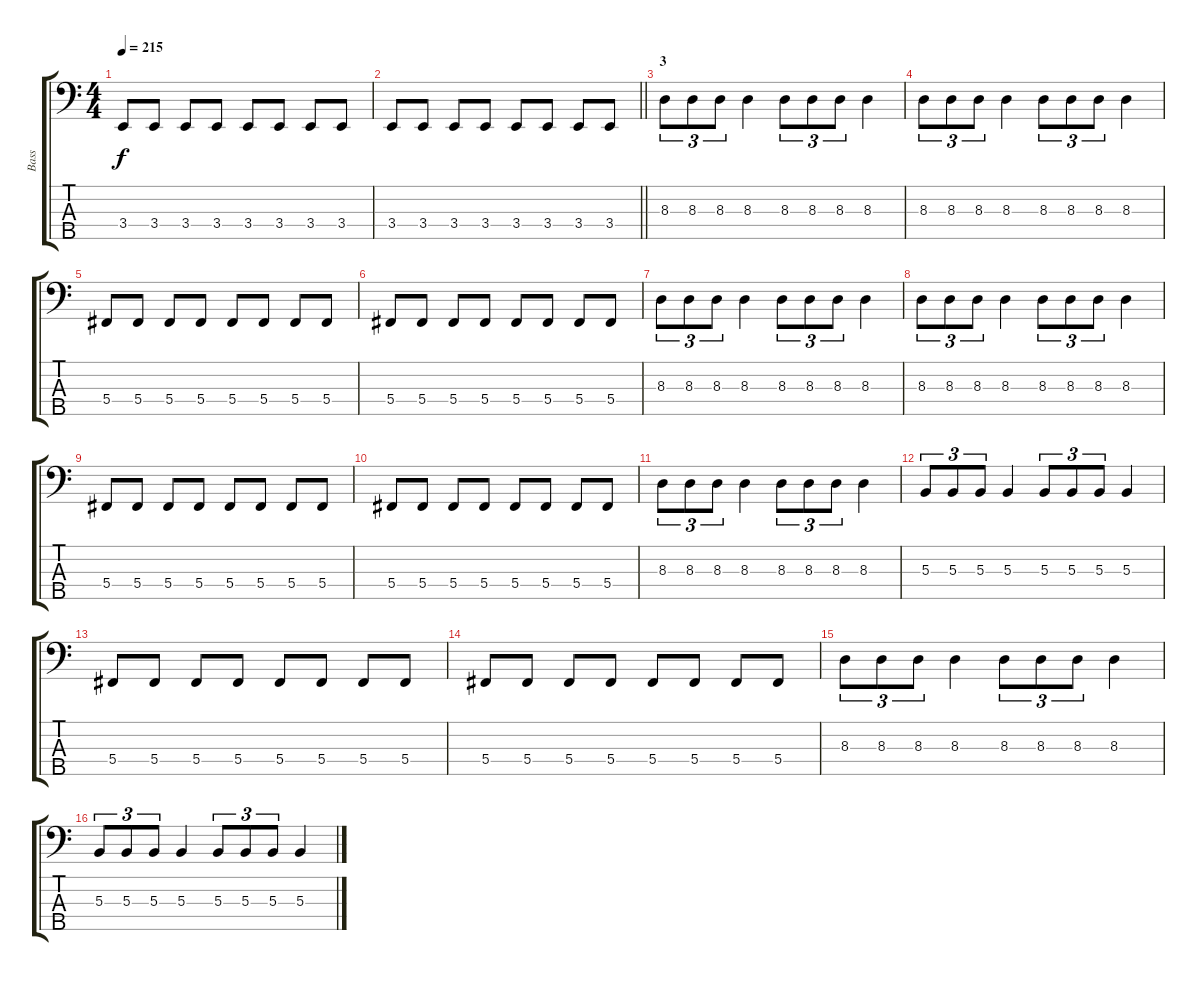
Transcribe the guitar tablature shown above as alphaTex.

\track ("Bass" "Bass") {instrument electricbassfinger}
\staff {score tabs}
\tuning (E2 B1 Gb1 Db1 Ab0) {hide}
\ts (4 4)
\tempo 215
\clef f4
\ks c
3.4.8{dy f} 3.4.8 3.4.8 3.4.8 3.4.8 3.4.8 3.4.8 3.4.8 |
\barLineRight lightlight
3.4.8 3.4.8 3.4.8 3.4.8 3.4.8 3.4.8 3.4.8 3.4.8 |
\section ("" "3")
8.3.8{tu (3 2)} 8.3.8{tu (3 2)} 8.3.8{tu (3 2)} 8.3.4 8.3.8{tu (3 2)} 8.3.8{tu (3 2)} 8.3.8{tu (3 2)} 8.3.4 |
8.3.8{tu (3 2)} 8.3.8{tu (3 2)} 8.3.8{tu (3 2)} 8.3.4 8.3.8{tu (3 2)} 8.3.8{tu (3 2)} 8.3.8{tu (3 2)} 8.3.4 |
5.4.8 5.4.8 5.4.8 5.4.8 5.4.8 5.4.8 5.4.8 5.4.8 |
5.4.8 5.4.8 5.4.8 5.4.8 5.4.8 5.4.8 5.4.8 5.4.8 |
8.3.8{tu (3 2)} 8.3.8{tu (3 2)} 8.3.8{tu (3 2)} 8.3.4 8.3.8{tu (3 2)} 8.3.8{tu (3 2)} 8.3.8{tu (3 2)} 8.3.4 |
8.3.8{tu (3 2)} 8.3.8{tu (3 2)} 8.3.8{tu (3 2)} 8.3.4 8.3.8{tu (3 2)} 8.3.8{tu (3 2)} 8.3.8{tu (3 2)} 8.3.4 |
5.4.8 5.4.8 5.4.8 5.4.8 5.4.8 5.4.8 5.4.8 5.4.8 |
5.4.8 5.4.8 5.4.8 5.4.8 5.4.8 5.4.8 5.4.8 5.4.8 |
8.3.8{tu (3 2)} 8.3.8{tu (3 2)} 8.3.8{tu (3 2)} 8.3.4 8.3.8{tu (3 2)} 8.3.8{tu (3 2)} 8.3.8{tu (3 2)} 8.3.4 |
5.3.8{tu (3 2)} 5.3.8{tu (3 2)} 5.3.8{tu (3 2)} 5.3.4 5.3.8{tu (3 2)} 5.3.8{tu (3 2)} 5.3.8{tu (3 2)} 5.3.4 |
5.4.8 5.4.8 5.4.8 5.4.8 5.4.8 5.4.8 5.4.8 5.4.8 |
5.4.8 5.4.8 5.4.8 5.4.8 5.4.8 5.4.8 5.4.8 5.4.8 |
8.3.8{tu (3 2)} 8.3.8{tu (3 2)} 8.3.8{tu (3 2)} 8.3.4 8.3.8{tu (3 2)} 8.3.8{tu (3 2)} 8.3.8{tu (3 2)} 8.3.4 |
5.3.8{tu (3 2)} 5.3.8{tu (3 2)} 5.3.8{tu (3 2)} 5.3.4 5.3.8{tu (3 2)} 5.3.8{tu (3 2)} 5.3.8{tu (3 2)} 5.3.4
